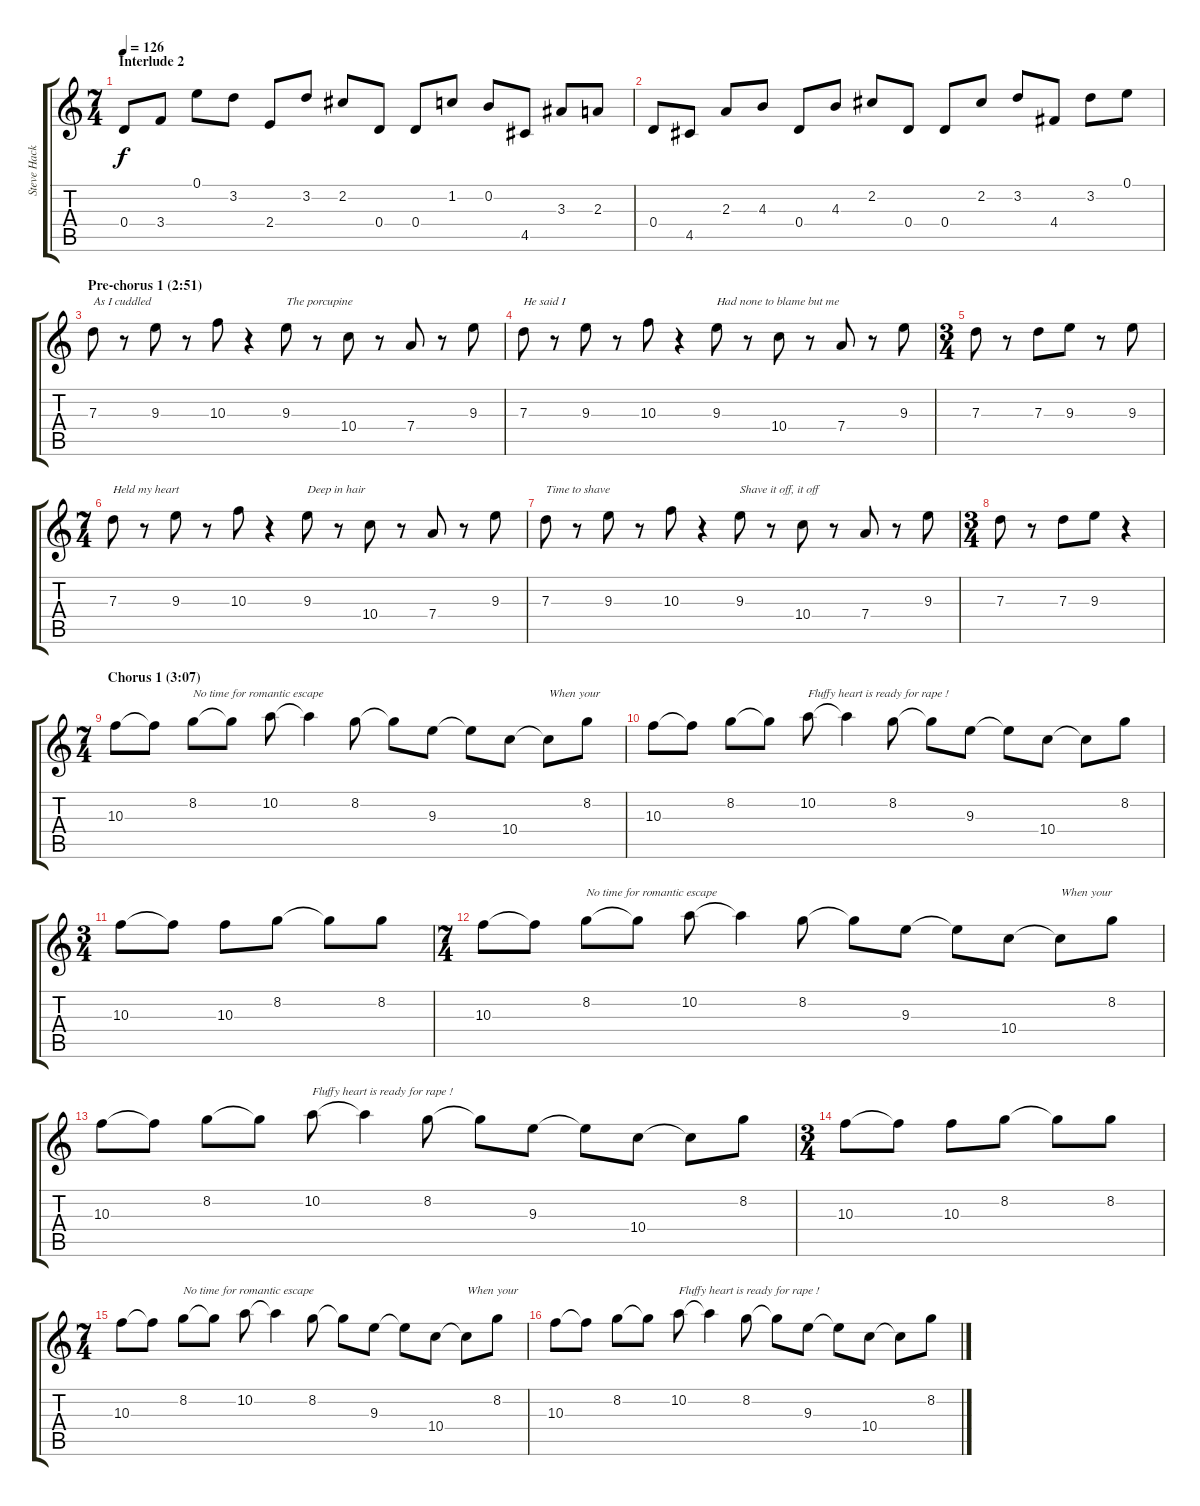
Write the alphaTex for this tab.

\track ("Steve Hackett (guitar 1)" "Steve Hack") {instrument overdrivenguitar}
\staff {score tabs}
\tuning (E4 B3 G3 D3 A2 E2) {hide}
\ts (7 4)
\section ("" "Interlude 2")
\tempo 126
\clef g2
\ks c
0.4.8{dy f} 3.4.8 0.1.8 3.2.8 2.4.8 3.2.8 2.2.8 0.4.8 0.4.8 1.2.8 0.2.8 4.5.8 3.3.8 2.3.8 |
0.4.8 4.5.8 2.3.8 4.3.8 0.4.8 4.3.8 2.2.8 0.4.8 0.4.8 2.2.8 3.2.8 4.4.8 3.2.8 0.1.8 |
\section ("" "Pre-chorus 1 (2:51)")
7.3.8{txt "As I cuddled"} r.8 9.3.8 r.8 10.3.8 r.4 9.3.8{txt "The porcupine"} r.8 10.4.8 r.8 7.4.8 r.8 9.3.8 |
7.3.8{txt "He said I"} r.8 9.3.8 r.8 10.3.8 r.4 9.3.8{txt "Had none to blame but me"} r.8 10.4.8 r.8 7.4.8 r.8 9.3.8 |
\ts (3 4)
7.3.8 r.8 7.3.8 9.3.8 r.8 9.3.8 |
\ts (7 4)
7.3.8{txt "Held my heart"} r.8 9.3.8 r.8 10.3.8 r.4 9.3.8{txt "Deep in hair"} r.8 10.4.8 r.8 7.4.8 r.8 9.3.8 |
7.3.8{txt "Time to shave"} r.8 9.3.8 r.8 10.3.8 r.4 9.3.8{txt "Shave it off, it off"} r.8 10.4.8 r.8 7.4.8 r.8 9.3.8 |
\ts (3 4)
7.3.8 r.8 7.3.8 9.3.8 r.4 |
\ts (7 4)
\section ("" "Chorus 1 (3:07)")
10.3.8 10.3{t}.8 8.2.8{txt "No time for romantic escape"} 8.2{t}.8 10.2.8 10.2{t}.4 8.2.8 8.2{t}.8 9.3.8 9.3{t}.8 10.4.8 10.4{t}.8{txt "When your"} 8.2.8 |
10.3.8 10.3{t}.8 8.2.8 8.2{t}.8 10.2.8{txt "Fluffy heart is ready for rape !"} 10.2{t}.4 8.2.8 8.2{t}.8 9.3.8 9.3{t}.8 10.4.8 10.4{t}.8 8.2.8 |
\ts (3 4)
10.3.8 10.3{t}.8 10.3.8 8.2.8 8.2{t}.8 8.2.8 |
\ts (7 4)
10.3.8 10.3{t}.8 8.2.8{txt "No time for romantic escape"} 8.2{t}.8 10.2.8 10.2{t}.4 8.2.8 8.2{t}.8 9.3.8 9.3{t}.8 10.4.8 10.4{t}.8{txt "When your"} 8.2.8 |
10.3.8 10.3{t}.8 8.2.8 8.2{t}.8 10.2.8{txt "Fluffy heart is ready for rape !"} 10.2{t}.4 8.2.8 8.2{t}.8 9.3.8 9.3{t}.8 10.4.8 10.4{t}.8 8.2.8 |
\ts (3 4)
10.3.8 10.3{t}.8 10.3.8 8.2.8 8.2{t}.8 8.2.8 |
\ts (7 4)
10.3.8 10.3{t}.8 8.2.8{txt "No time for romantic escape"} 8.2{t}.8 10.2.8 10.2{t}.4 8.2.8 8.2{t}.8 9.3.8 9.3{t}.8 10.4.8 10.4{t}.8{txt "When your"} 8.2.8 |
10.3.8 10.3{t}.8 8.2.8 8.2{t}.8 10.2.8{txt "Fluffy heart is ready for rape !"} 10.2{t}.4 8.2.8 8.2{t}.8 9.3.8 9.3{t}.8 10.4.8 10.4{t}.8 8.2.8
